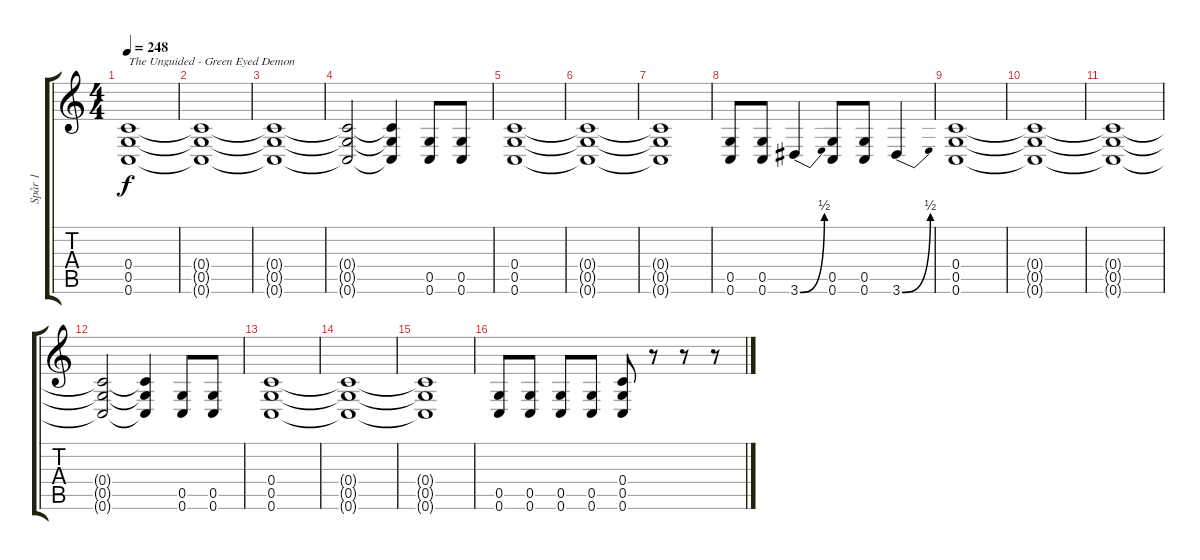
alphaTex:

\track ("Spår 1" "Spår 1") {instrument distortionguitar}
\staff {score tabs}
\tuning (D4 A3 F3 C3 G2 C2) {hide}
\ts (4 4)
\tempo 248
\clef g2
\ks c
(0.4 0.5 0.6).1{txt "The Unguided - Green Eyed Demon" dy f instrument distortionguitar} |
(0.4{t} 0.5{t} 0.6{t}).1 |
(0.4{t} 0.5{t} 0.6{t}).1 |
(0.4{t} 0.5{t} 0.6{t}).2 (0.4{t} 0.5{t} 0.6{t}).4 (0.5 0.6).8 (0.5 0.6).8 |
(0.4 0.5 0.6).1{txt ""} |
(0.4{t} 0.5{t} 0.6{t}).1 |
(0.4{t} 0.5{t} 0.6{t}).1 |
(0.5 0.6).8 (0.5 0.6).8 3.6{be (bend 0 0 60 2)}.4 (0.5 0.6).8 (0.5 0.6).8 3.6{be (bend 0 0 60 2)}.4 |
(0.4 0.5 0.6).1 |
(0.4{t} 0.5{t} 0.6{t}).1 |
(0.4{t} 0.5{t} 0.6{t}).1 |
(0.4{t} 0.5{t} 0.6{t}).2 (0.4{t} 0.5{t} 0.6{t}).4 (0.5 0.6).8 (0.5 0.6).8 |
(0.4 0.5 0.6).1 |
(0.4{t} 0.5{t} 0.6{t}).1 |
(0.4{t} 0.5{t} 0.6{t}).1 |
(0.5 0.6).8 (0.5 0.6).8 (0.5 0.6).8 (0.5 0.6).8 (0.4 0.5 0.6).8 r.8 r.8 r.8
